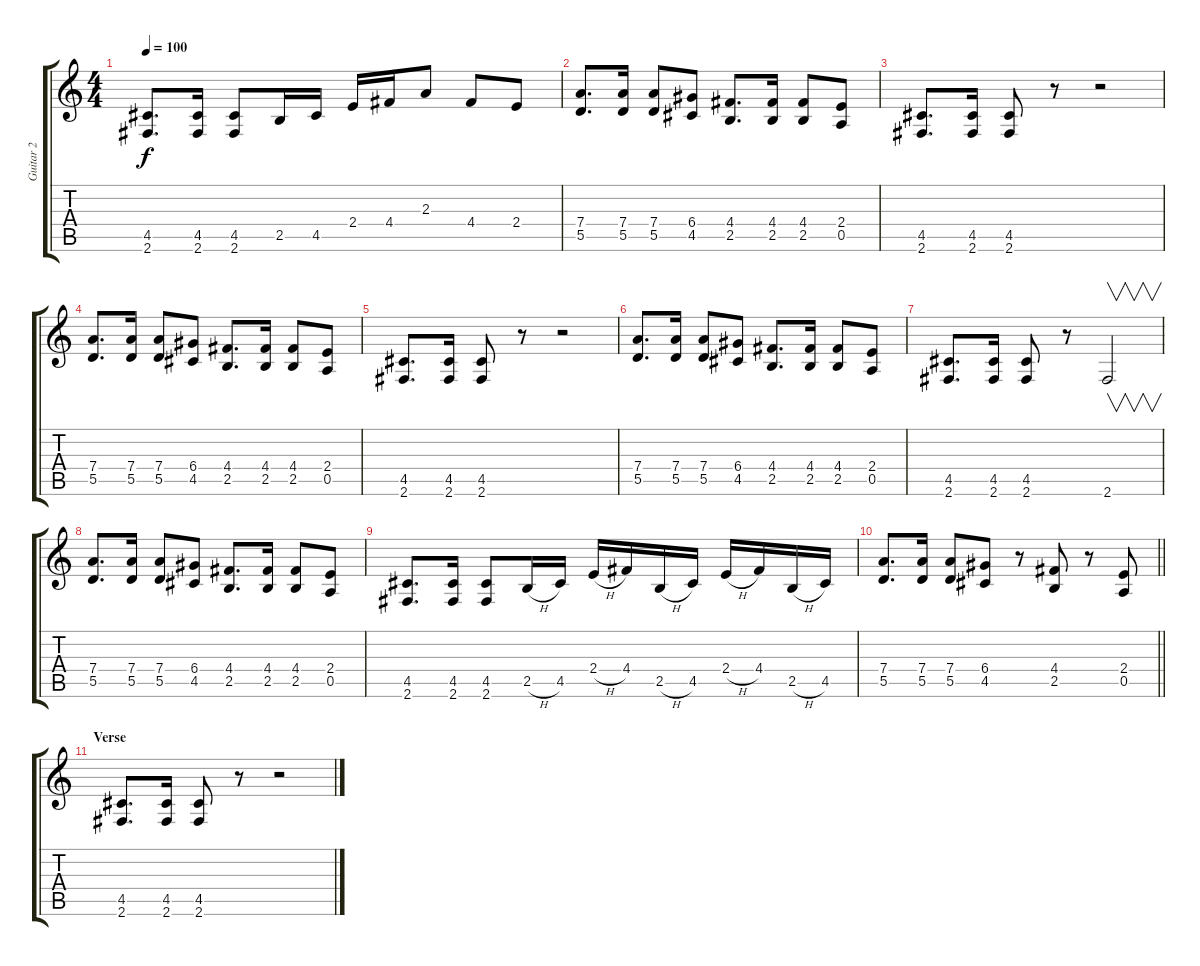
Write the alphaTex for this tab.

\track ("Guitar 2" "Guitar 2") {instrument distortionguitar}
\staff {score tabs}
\tuning (E4 B3 G3 D3 A2 E2) {hide}
\ts (4 4)
\tempo 100
\clef g2
\ks c
(4.5 2.6).8{d dy f} (4.5 2.6).16 (4.5 2.6).8 2.5.16 4.5.16 2.4.16 4.4.16 2.3.8 4.4.8 2.4.8 |
(7.4 5.5).8{d} (7.4 5.5).16 (7.4 5.5).8 (6.4 4.5).8 (4.4 2.5).8{d} (4.4 2.5).16 (4.4 2.5).8 (2.4 0.5).8 |
(4.5 2.6).8{d} (4.5 2.6).16 (4.5 2.6).8 r.8 r.2 |
(7.4 5.5).8{d} (7.4 5.5).16 (7.4 5.5).8 (6.4 4.5).8 (4.4 2.5).8{d} (4.4 2.5).16 (4.4 2.5).8 (2.4 0.5).8 |
(4.5 2.6).8{d} (4.5 2.6).16 (4.5 2.6).8 r.8 r.2 |
(7.4 5.5).8{d} (7.4 5.5).16 (7.4 5.5).8 (6.4 4.5).8 (4.4 2.5).8{d} (4.4 2.5).16 (4.4 2.5).8 (2.4 0.5).8 |
(4.5 2.6).8{d} (4.5 2.6).16 (4.5 2.6).8 r.8 2.6.2{v} |
(7.4 5.5).8{d} (7.4 5.5).16 (7.4 5.5).8 (6.4 4.5).8 (4.4 2.5).8{d} (4.4 2.5).16 (4.4 2.5).8 (2.4 0.5).8 |
(4.5 2.6).8{d} (4.5 2.6).16 (4.5 2.6).8 2.5{h}.16 4.5.16 2.4{h}.16 4.4.16 2.5{h}.16 4.5.16 2.4{h}.16 4.4.16 2.5{h}.16 4.5.16 |
\barLineRight lightlight
(7.4 5.5).8{d} (7.4 5.5).16 (7.4 5.5).8 (6.4 4.5).8 r.8 (4.4 2.5).8 r.8 (2.4 0.5).8 |
\section ("" "Verse")
(4.5 2.6).8{d} (4.5 2.6).16 (4.5 2.6).8 r.8 r.2
